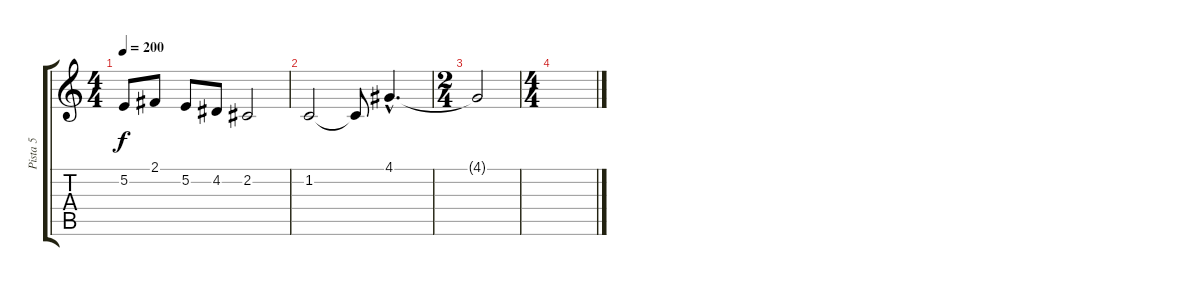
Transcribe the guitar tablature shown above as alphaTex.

\track ("Pista 5" "Pista 5") {instrument tremolostrings}
\staff {score tabs}
\tuning (E4 B3 G3 D3 A2 E2) {hide}
\ts (4 4)
\tempo 200
\clef g2
\ks c
5.2.8{dy f} 2.1.8 5.2.8 4.2.8 2.2.2 |
1.2.2 1.2{t}.8 4.1{hac}.4{d} |
\ts (2 4)
4.1{t}.2 |
\ts (4 4)
